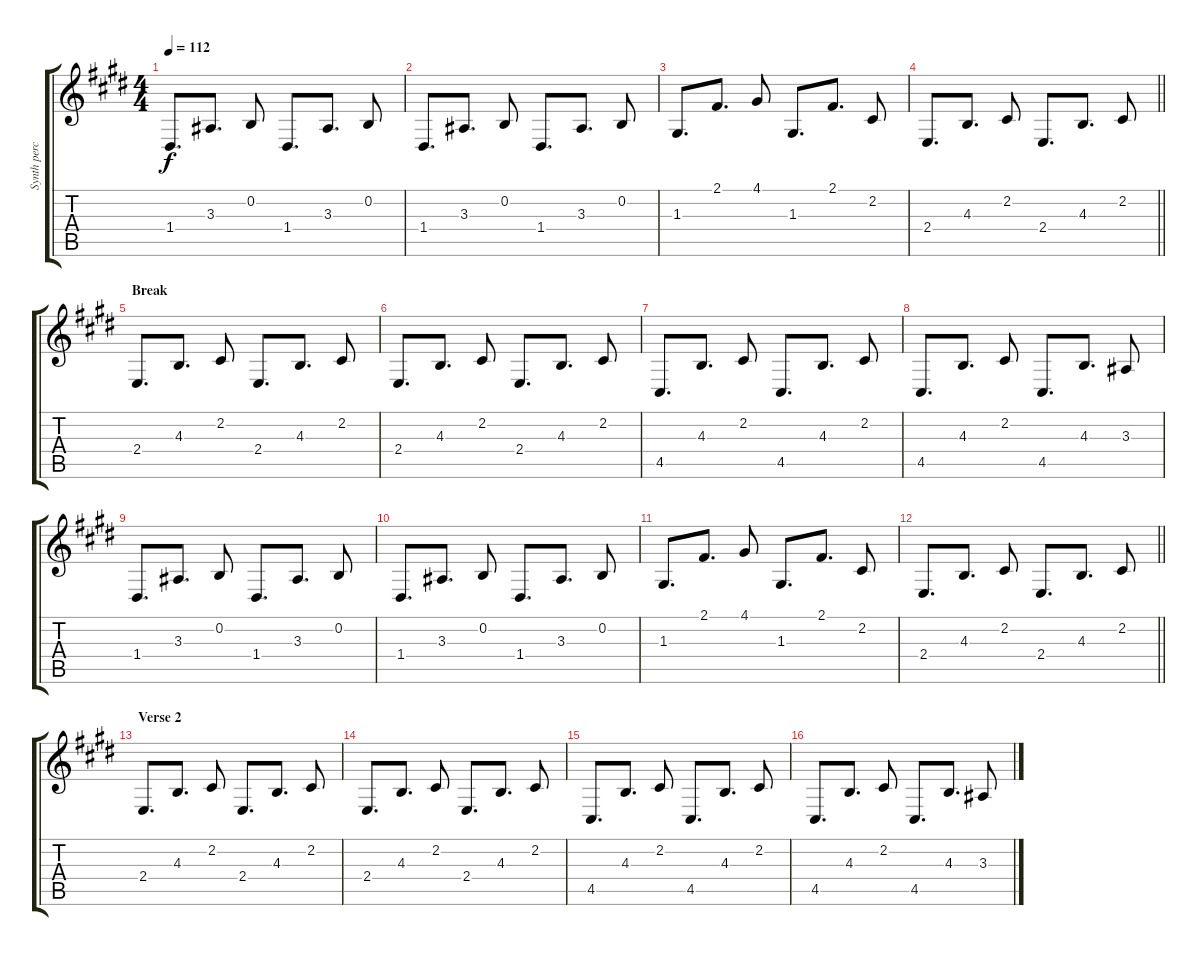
\track ("Synth perc" "Synth perc") {instrument kalimba}
\staff {score tabs}
\tuning (E4 B3 G3 D3 A2 Db2) {hide}
\ts (4 4)
\tempo 112
\clef g2
\ks e
1.4.8{d dy f} 3.3.8{d} 0.2.8 1.4.8{d} 3.3.8{d} 0.2.8 |
1.4.8{d} 3.3.8{d} 0.2.8 1.4.8{d} 3.3.8{d} 0.2.8 |
1.3.8{d} 2.1.8{d} 4.1.8 1.3.8{d} 2.1.8{d} 2.2.8 |
\barLineRight lightlight
2.4.8{d} 4.3.8{d} 2.2.8 2.4.8{d} 4.3.8{d} 2.2.8 |
\section ("" "Break")
2.4.8{d volume 3} 4.3.8{d} 2.2.8 2.4.8{d} 4.3.8{d} 2.2.8 |
2.4.8{d} 4.3.8{d} 2.2.8 2.4.8{d} 4.3.8{d} 2.2.8 |
4.5.8{d} 4.3.8{d} 2.2.8 4.5.8{d} 4.3.8{d} 2.2.8 |
4.5.8{d} 4.3.8{d} 2.2.8 4.5.8{d} 4.3.8{d} 3.3.8 |
1.4.8{d} 3.3.8{d} 0.2.8 1.4.8{d} 3.3.8{d} 0.2.8 |
1.4.8{d} 3.3.8{d} 0.2.8 1.4.8{d} 3.3.8{d} 0.2.8 |
1.3.8{d} 2.1.8{d} 4.1.8 1.3.8{d} 2.1.8{d} 2.2.8 |
\barLineRight lightlight
2.4.8{d} 4.3.8{d} 2.2.8 2.4.8{d} 4.3.8{d} 2.2.8 |
\section ("" "Verse 2")
2.4.8{d volume 13} 4.3.8{d} 2.2.8 2.4.8{d} 4.3.8{d} 2.2.8 |
2.4.8{d} 4.3.8{d} 2.2.8 2.4.8{d} 4.3.8{d} 2.2.8 |
4.5.8{d} 4.3.8{d} 2.2.8 4.5.8{d} 4.3.8{d} 2.2.8 |
4.5.8{d} 4.3.8{d} 2.2.8 4.5.8{d} 4.3.8{d} 3.3.8
